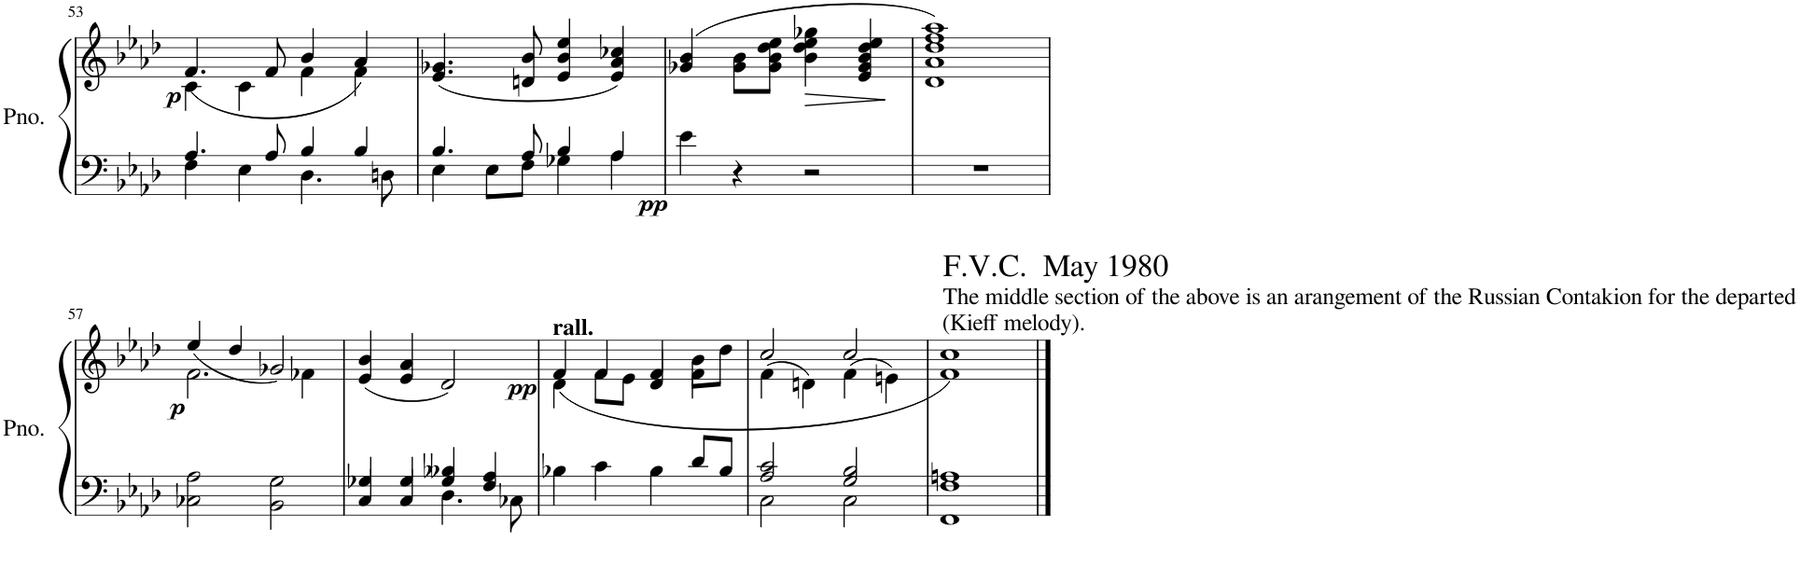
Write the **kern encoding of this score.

**kern	**kern	**dynam
*part1	*part1	*part1
*staff2	*staff1	*staff1/2
*I"Piano	*	*
*I'Pno.	*	*
!!LO:PB:g=z
*clefF4	*clefG2	*
*k[b-e-a-d-]	*k[b-e-a-d-]	*
*M4/4	*M4/4	*
=53	=53	=53
*^	*^	*
!	!	!	!	!LO:DY:b
4.A-/	4F\	4c\	(4.f/	p
.	4E-\	4c\	.	.
8A-/	.	.	8f/	.
4B-/	4.D-\	4f\	4b-/	.
4B-/	.	4f\	4a-/)	.
.	8Dn\	.	.	.
*	*	*v	*v	*
=54	=54	=54	=54
4.B-/	4E-\	(4.e-/ 4.g-X/	.
.	8E-\L	.	.
8A-/	8F\J	8dn/ 8b-/	.
4B-/	4G-X\	4e-/ 4b-/ 4ee-/	.
4A-/	4A-\	4e-/ 4a-/ 4cc-X/)	.
=55	=55	=55	=55
!	!	!	!LO:DY:b=2
*v	*v	*	*
4e-\	(4g-X/ 4b-/	pp
4r	8g-\ 8b-\L	.
.	8g-\ 8b-\ 8dd-\ 8ee-\J	.
!	!	!LO:HP:b
2r	4b-\ 4dd-\ 4ee-\ 4gg-X\	>
.	4e-/ 4g-/ 4b-/ 4dd-/ 4ee-/	]
=56	=56	=56
1r	1d- 1a- 1dd- 1ff 1aa-)	.
!!LO:LB:g=z
=57	=57	=57
*	*^	*
!	!	!	!LO:DY:b
2C-X\ 2A-\	2.f\	(4ee-/	p
.	.	4dd-/	.
2BB-\ 2G\	.	2g-X/)	.
.	4f-X\	.	.
*	*v	*v	*
=58	=58	=58
*^	*	*
4G-X/	4C/	(4e-/ 4b-/	.
4G-/	4C/	4e-/ 4a-/	.
4G-/ 4B--X/	4.D-\	2d-/)	.
4F/ 4A-/	.	.	.
.	8C-X\	.	.
=59	=59	=59	=59
*	*	*^	*
!	!	!LO:TX:a:B:t=rall.	!	!
!	!	!	!	!LO:DY:b
*v	*v	*	*	*
4B-X\	4d-\	(4f/	pp
4c\	8f\L	4f/	.
.	8e-\J	.	.
4B-\	4d-/	4f/	.
8d-/L	4f\	8b-\L	.
8B-/J	.	8dd-\J	.
=60	=60	=60	=60
*^	*	*	*
2A-/ 2c/	2C\	(4f\	2cc/	.
.	.	4dn\)	.	.
2G/ 2B-/	2C\	(4f\	2cc/	.
.	.	4en\)	.	.
=61	=61	=61	=61	=61
!	!	!LO:TX:a:t=The middle section of the above is an arangement of the Russian Contakion for the departed	!	!
!	!	!LO:TX:a:t=(Kieff melody).	!	!
!	!	!LO:TX:a:t=F.V.C.  May 1980	!	!
1F 1An	1FF	1f	1cc)	.
*v	*v	*	*	*
*	*v	*v	*
==	==	==
*-	*-	*-
